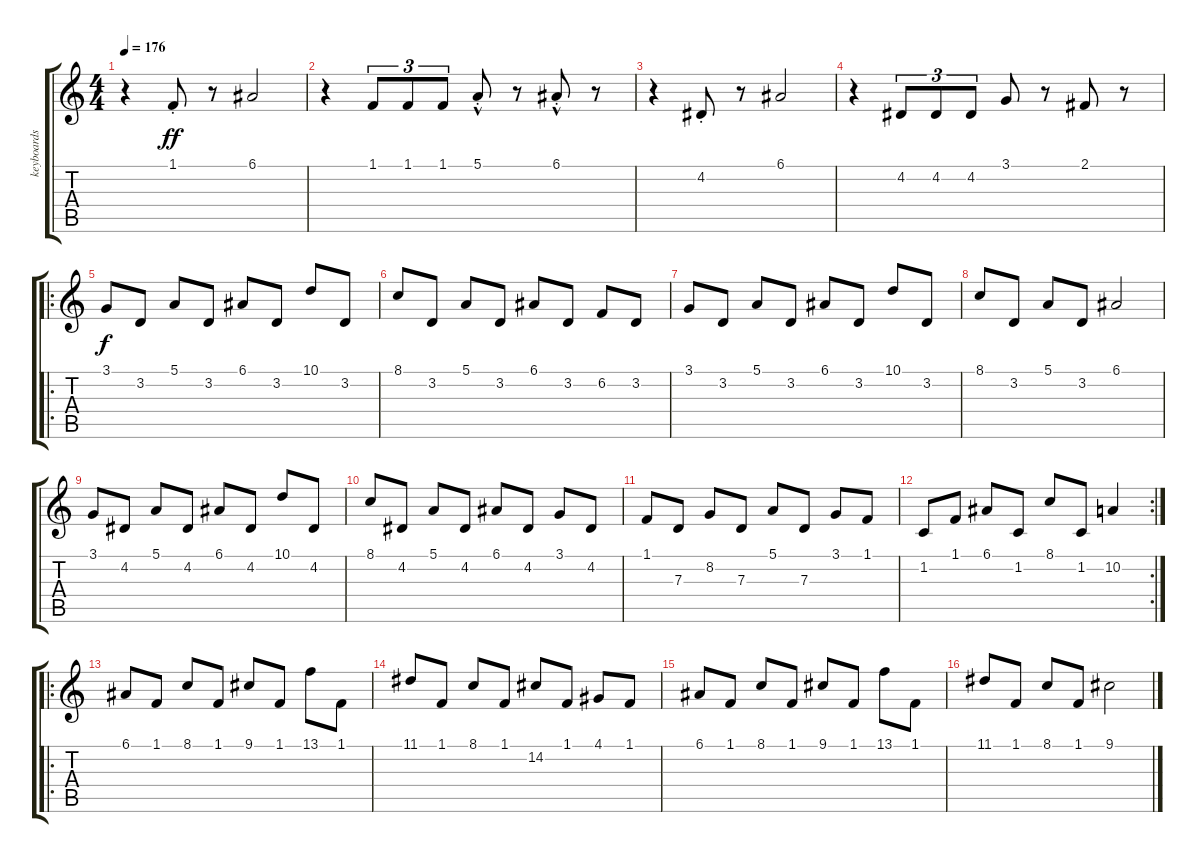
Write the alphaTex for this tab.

\track ("keyboards" "keyboards") {instrument stringensemble1}
\staff {score tabs}
\tuning (E4 B3 G3 D3 A2 E2) {hide}
\ts (4 4)
\tempo 176
\clef g2
\ks c
r.4{dy ff} 1.1{st}.8 r.8 6.1.2 |
r.4 1.1.8{tu (3 2)} 1.1.8{tu (3 2)} 1.1.8{tu (3 2)} 5.1{hac st}.8 r.8 6.1{hac st}.8 r.8 |
r.4 4.2{st}.8 r.8 6.1.2 |
r.4 4.2.8{tu (3 2)} 4.2.8{tu (3 2)} 4.2.8{tu (3 2)} 3.1.8 r.8 2.1.8 r.8 |
\ro
3.1.8{dy f} 3.2.8 5.1.8 3.2.8 6.1.8 3.2.8 10.1.8 3.2.8 |
8.1.8 3.2.8 5.1.8 3.2.8 6.1.8 3.2.8 6.2.8 3.2.8 |
3.1.8 3.2.8 5.1.8 3.2.8 6.1.8 3.2.8 10.1.8 3.2.8 |
8.1.8 3.2.8 5.1.8 3.2.8 6.1.2 |
3.1.8 4.2.8 5.1.8 4.2.8 6.1.8 4.2.8 10.1.8 4.2.8 |
8.1.8 4.2.8 5.1.8 4.2.8 6.1.8 4.2.8 3.1.8 4.2.8 |
1.1.8 7.3.8 8.2.8 7.3.8 5.1.8 7.3.8 3.1.8 1.1.8 |
\rc 2
1.2.8 1.1.8 6.1.8 1.2.8 8.1.8 1.2.8 10.2.4 |
\ro
6.1.8 1.1.8 8.1.8 1.1.8 9.1.8 1.1.8 13.1.8 1.1.8 |
11.1.8 1.1.8 8.1.8 1.1.8 14.2.8 1.1.8 4.1.8 1.1.8 |
6.1.8 1.1.8 8.1.8 1.1.8 9.1.8 1.1.8 13.1.8 1.1.8 |
11.1.8 1.1.8 8.1.8 1.1.8 9.1.2
